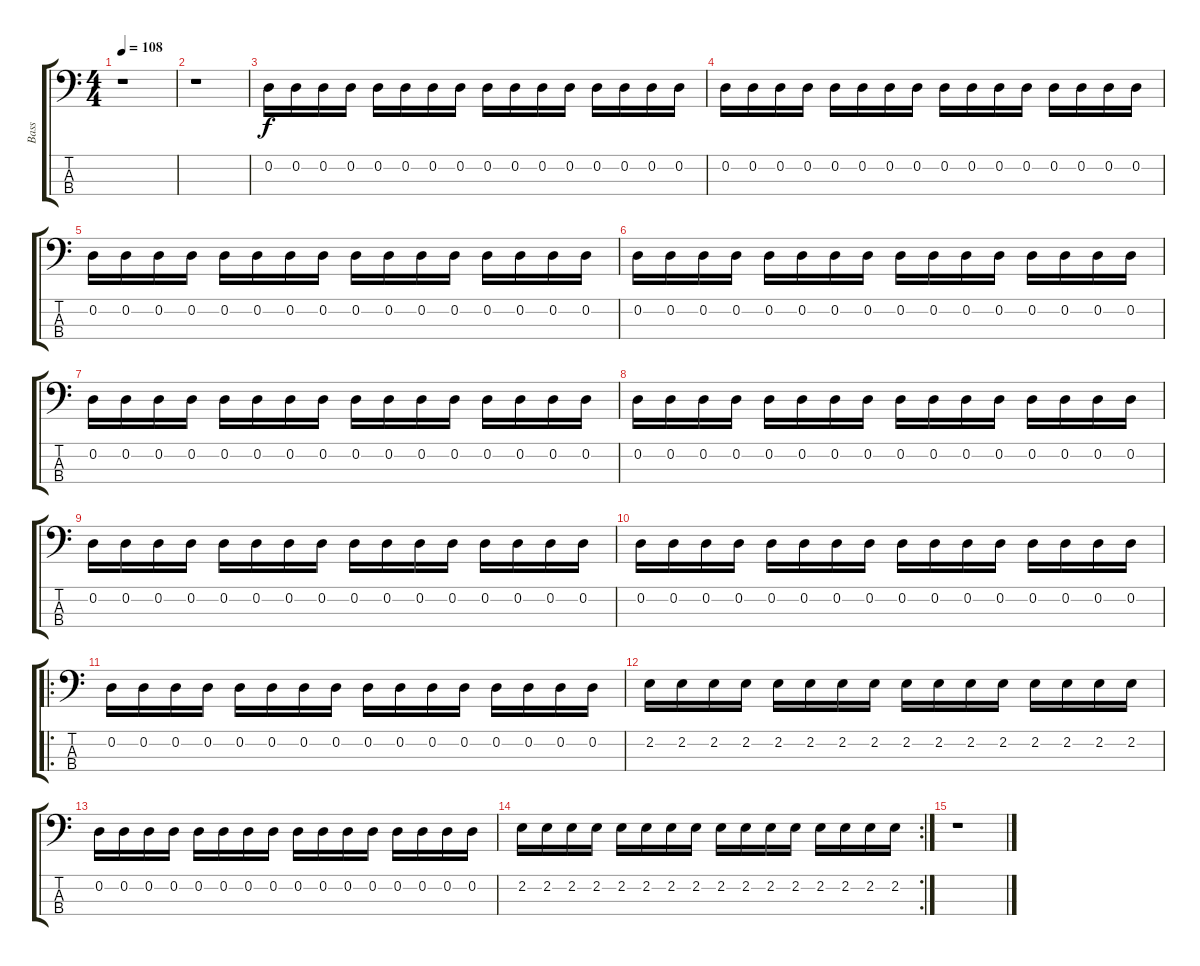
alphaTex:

\track ("Bass" "Bass") {instrument electricbassfinger}
\staff {score tabs}
\tuning (G2 D2 A1 D1) {hide}
\ts (4 4)
\tempo 108
\clef f4
\ks c
r.1{dy f} |
r.1 |
0.2.16 0.2.16 0.2.16 0.2.16 0.2.16 0.2.16 0.2.16 0.2.16 0.2.16 0.2.16 0.2.16 0.2.16 0.2.16 0.2.16 0.2.16 0.2.16 |
0.2.16 0.2.16 0.2.16 0.2.16 0.2.16 0.2.16 0.2.16 0.2.16 0.2.16 0.2.16 0.2.16 0.2.16 0.2.16 0.2.16 0.2.16 0.2.16 |
0.2.16 0.2.16 0.2.16 0.2.16 0.2.16 0.2.16 0.2.16 0.2.16 0.2.16 0.2.16 0.2.16 0.2.16 0.2.16 0.2.16 0.2.16 0.2.16 |
0.2.16 0.2.16 0.2.16 0.2.16 0.2.16 0.2.16 0.2.16 0.2.16 0.2.16 0.2.16 0.2.16 0.2.16 0.2.16 0.2.16 0.2.16 0.2.16 |
0.2.16 0.2.16 0.2.16 0.2.16 0.2.16 0.2.16 0.2.16 0.2.16 0.2.16 0.2.16 0.2.16 0.2.16 0.2.16 0.2.16 0.2.16 0.2.16 |
0.2.16 0.2.16 0.2.16 0.2.16 0.2.16 0.2.16 0.2.16 0.2.16 0.2.16 0.2.16 0.2.16 0.2.16 0.2.16 0.2.16 0.2.16 0.2.16 |
0.2.16 0.2.16 0.2.16 0.2.16 0.2.16 0.2.16 0.2.16 0.2.16 0.2.16 0.2.16 0.2.16 0.2.16 0.2.16 0.2.16 0.2.16 0.2.16 |
0.2.16 0.2.16 0.2.16 0.2.16 0.2.16 0.2.16 0.2.16 0.2.16 0.2.16 0.2.16 0.2.16 0.2.16 0.2.16 0.2.16 0.2.16 0.2.16 |
\ro
0.2.16 0.2.16 0.2.16 0.2.16 0.2.16 0.2.16 0.2.16 0.2.16 0.2.16 0.2.16 0.2.16 0.2.16 0.2.16 0.2.16 0.2.16 0.2.16 |
2.2.16 2.2.16 2.2.16 2.2.16 2.2.16 2.2.16 2.2.16 2.2.16 2.2.16 2.2.16 2.2.16 2.2.16 2.2.16 2.2.16 2.2.16 2.2.16 |
0.2.16 0.2.16 0.2.16 0.2.16 0.2.16 0.2.16 0.2.16 0.2.16 0.2.16 0.2.16 0.2.16 0.2.16 0.2.16 0.2.16 0.2.16 0.2.16 |
\rc 2
2.2.16 2.2.16 2.2.16 2.2.16 2.2.16 2.2.16 2.2.16 2.2.16 2.2.16 2.2.16 2.2.16 2.2.16 2.2.16 2.2.16 2.2.16 2.2.16 |
r.1
